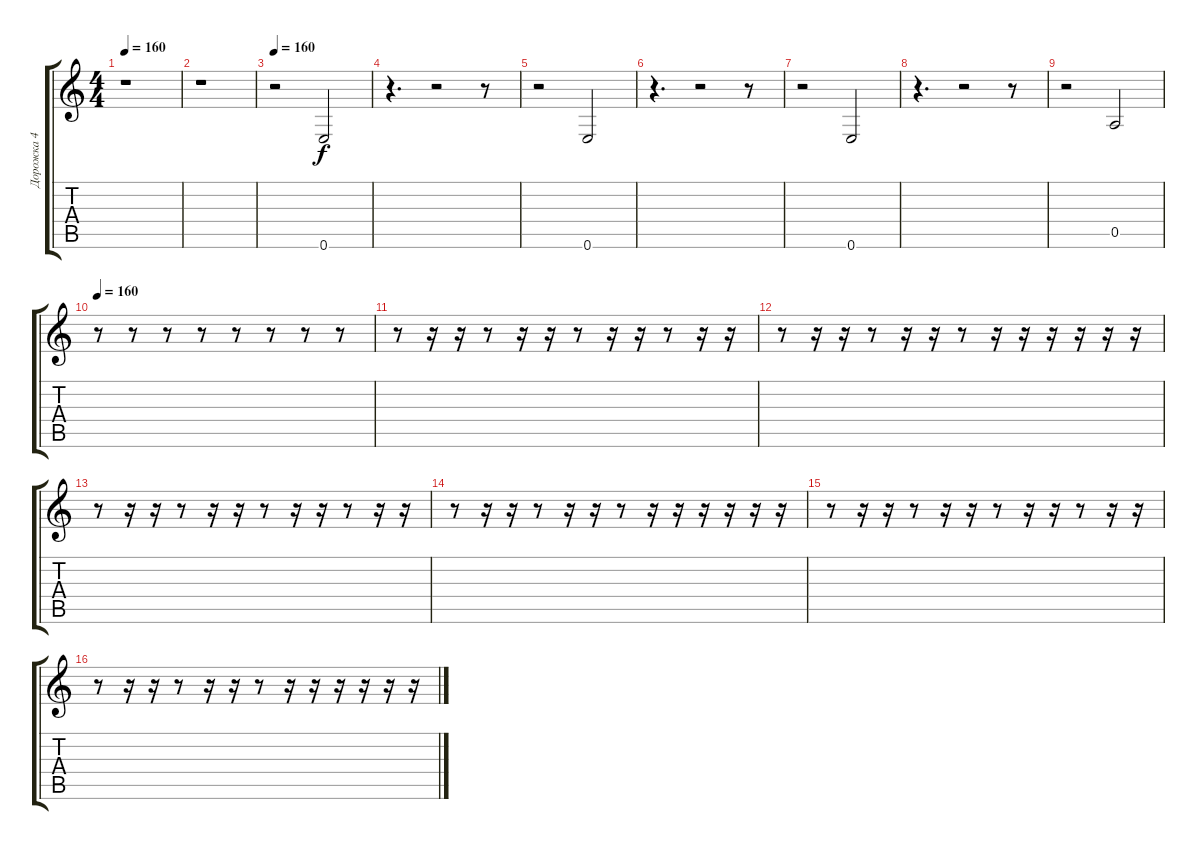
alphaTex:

\track ("Дорожка 4" "Дорожка 4") {instrument electricbasspick}
\staff {score tabs}
\tuning (E4 B3 G3 D3 A2 E2) {hide}
\ts (4 4)
\tempo 160
\clef g2
\ks c
r.1{dy f instrument electricbasspick} |
r.1 |
\tempo 160
r.2 0.6.2 |
r.4{d} r.2 r.8 |
r.2 0.6.2 |
r.4{d} r.2 r.8 |
r.2 0.6.2 |
r.4{d} r.2 r.8 |
r.2 0.5.2 |
\tempo 160
r.8 r.8 r.8 r.8 r.8 r.8 r.8 r.8 |
r.8 r.16 r.16 r.8 r.16 r.16 r.8 r.16 r.16 r.8 r.16 r.16 |
r.8 r.16 r.16 r.8 r.16 r.16 r.8 r.16 r.16 r.16 r.16 r.16 r.16 |
r.8 r.16 r.16 r.8 r.16 r.16 r.8 r.16 r.16 r.8 r.16 r.16 |
r.8 r.16 r.16 r.8 r.16 r.16 r.8 r.16 r.16 r.16 r.16 r.16 r.16 |
r.8 r.16 r.16 r.8 r.16 r.16 r.8 r.16 r.16 r.8 r.16 r.16 |
r.8 r.16 r.16 r.8 r.16 r.16 r.8 r.16 r.16 r.16 r.16 r.16 r.16
